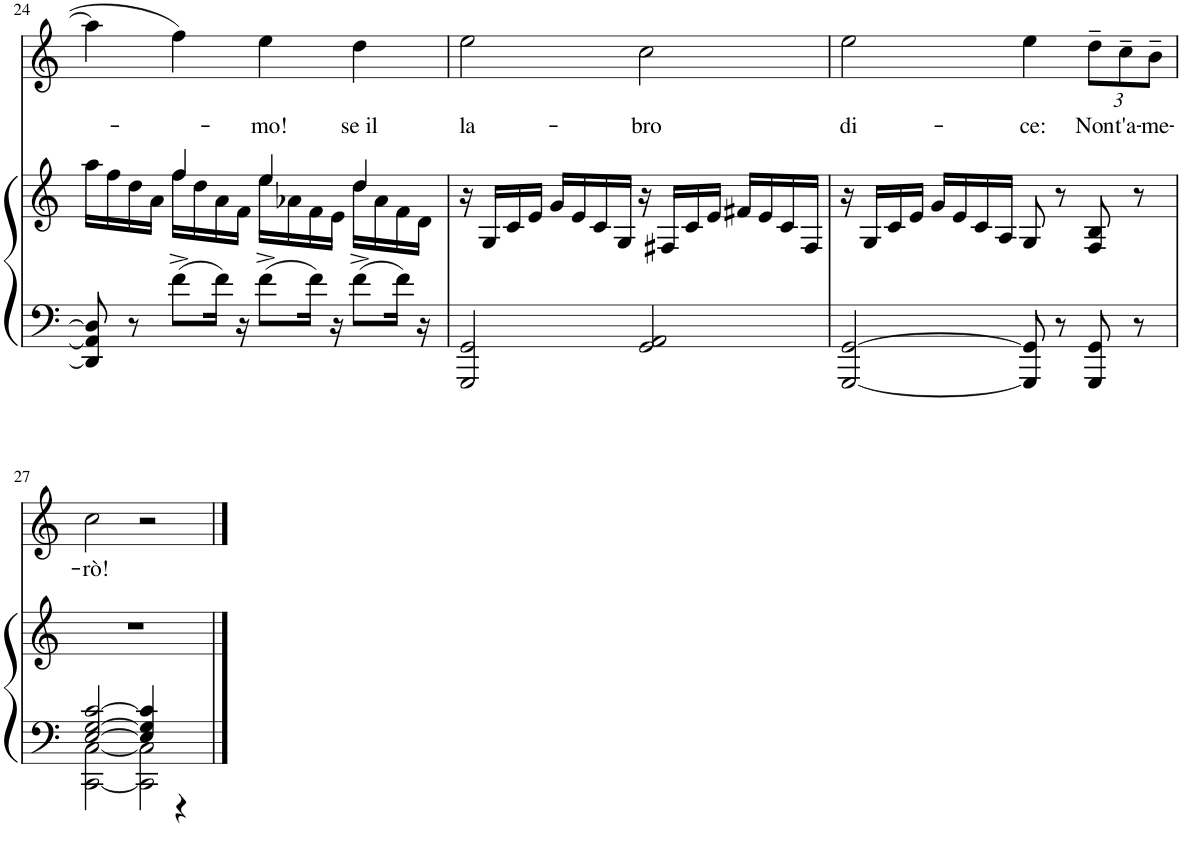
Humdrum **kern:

**kern	**kern	**kern	**text
*part2	*part2	*part1	*part1
*staff3	*staff2	*staff1	*staff1
*I"Piano	*	*I"Flute	*
*I'Pno	*	*I'Fl	*
!!LO:PB:g=z
*clefF4	*clefG2	*clefG2	*
*k[]	*k[]	*k[]	*
*M4/4	*M4/4	*M4/4	*
*met(c)	*met(c)	*met(c)	*
=24	=24	=24	=24
*	*^	*	*
8DD/] 8AA/] 8D/]	4ryy	16aa\LL	4aa\]	.
.	.	16ff\	.	.
8r	.	16dd\	.	.
.	.	16a\JJ	.	.
8f^\L	4ff/	16ff\LL	4ff\	.
.	.	16dd\	.	.
16f\Jk	.	16a\	.	.
16r	.	16f\JJ	.	.
!	!	!	!	!LO:LY:b
8f^\L	4ee/	16ee\LL	4ee\	-mo!
.	.	16a-X\	.	.
16f\Jk	.	16f\	.	.
16r	.	16e\JJ	.	.
!	!	!	!	!LO:LY:b
8f^\L	4dd/	16dd\LL	4dd\	se il
.	.	16a-\	.	.
16f\Jk	.	16f\	.	.
16r	.	16d\JJ	.	.
=25	=25	=25	=25	=25
!	!	!	!	!LO:LY:b
*	*v	*v	*	*
2GGG/ 2GG/	16r	2ee\	la-
.	16G/LL	.	.
.	16c/	.	.
.	16e/JJ	.	.
.	16g/LL	.	.
.	16e/	.	.
.	16c/	.	.
.	16G/JJ	.	.
!	!	!	!LO:LY:b
2GG/ 2AA/	16r	2cc\	-bro
.	16F#X/LL	.	.
.	16c/	.	.
.	16e/JJ	.	.
.	16f#X/LL	.	.
.	16e/	.	.
.	16c/	.	.
.	16F#/JJ	.	.
=26	=26	=26	=26
!	!	!	!LO:LY:b
[2GGG/ [2GG/	16r	2ee\	di-
.	16G/LL	.	.
.	16c/	.	.
.	16e/JJ	.	.
.	16g/LL	.	.
.	16e/	.	.
.	16c/	.	.
.	16A/JJ	.	.
!	!	!	!LO:LY:b
8GGG/] 8GG/]	8G/	4ee\	-ce:
8r	8r	.	.
*	*	*Xbrackettup	*
!	!	!	!LO:LY:b
8GGG/ 8GG/	8F/ 8B/	12dd~\L	Non
!	!	!	!LO:LY:b
.	.	12cc~\	t'a-
8r	8r	.	.
!	!	!	!LO:LY:b
.	.	12b~\J	-me-
!!LO:LB:g=z
=27	=27	=27	=27
*^	*	*	*
!	!	!	!	!LO:LY:b
[2CC\ [2C\	[2E/ [2G/ [2c/	1r	2cc\	-rò!
2CC\] 2C\]	4E/] 4G/] 4c/]	.	2r	.
.	4r	.	.	.
*v	*v	*	*	*
==	==	==	==
*-	*-	*-	*-
